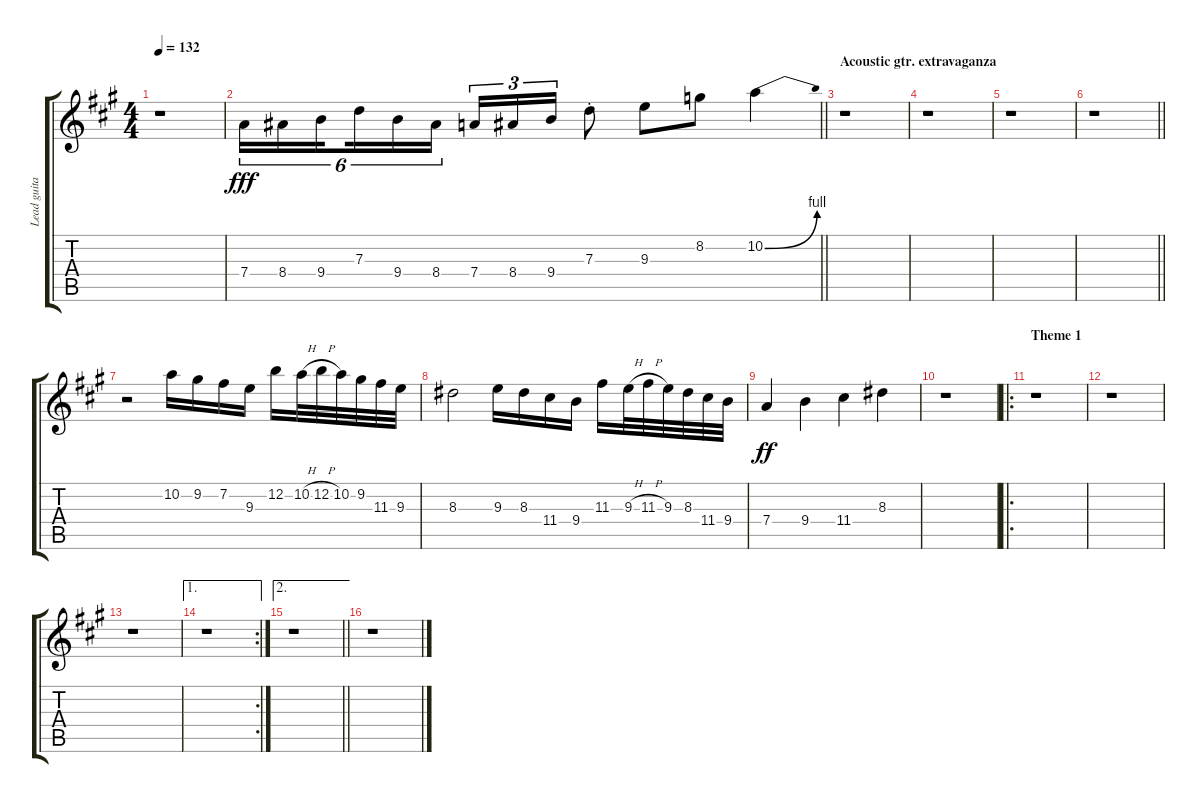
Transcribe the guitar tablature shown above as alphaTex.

\track ("Lead guitar (left channel)" "Lead guita") {instrument distortionguitar}
\staff {score tabs}
\tuning (E4 B3 G3 D3 A2 E2) {hide}
\ts (4 4)
\tempo 132
\clef g2
\ks a
r.1{dy fff} |
\barLineRight lightlight
7.4.16{tu (6 4)} 8.4.16{tu (6 4)} 9.4.16{tu (6 4) beam splitsecondary} 7.3.16{tu (6 4)} 9.4.16{tu (6 4)} 8.4.16{tu (6 4)} 7.4.16{tu (3 2)} 8.4.16{tu (3 2)} 9.4.16{tu (3 2)} 7.3{st}.8 9.3.8 8.2.8 10.2{be (bend 0 0 60 4)}.4 |
\section ("" "Acoustic gtr. extravaganza")
r.1 |
r.1 |
r.1 |
\barLineRight lightlight
r.1 |
r.2 10.2.16 9.2.16 7.2.16 9.3.16 12.2.16 10.2{h}.32 12.2{h}.32 10.2.32 9.2.32 11.3.32 9.3.32 |
8.3.2 9.3.16 8.3.16 11.4.16 9.4.16 11.3.16 9.3{h}.32 11.3{h}.32 9.3.32 8.3.32 11.4.32 9.4.32 |
7.4.4{dy ff} 9.4.4 11.4.4 8.3.4 |
r.1 |
\ro
\section ("" "Theme 1")
r.1 |
r.1 |
r.1 |
\ae 1
\rc 2
r.1 |
\ae 2
\barLineRight lightlight
r.1 |
r.1
